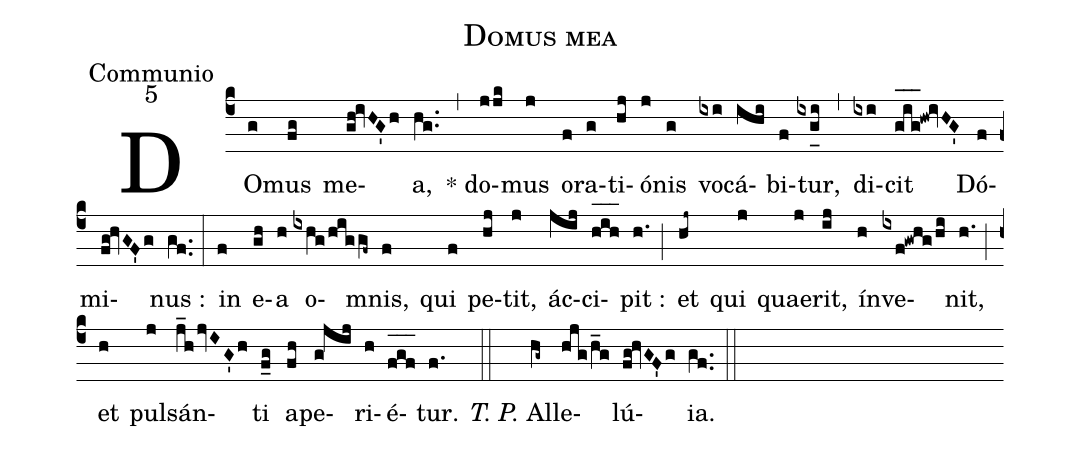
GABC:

name:Domus mea;
office-part:Communio;
mode:5;
%%
(c4) DO(g)mus(fg) me(gh!ivHG'h)a,(hg..) (,) * do(jjk)mus(j) o(f)ra(g)ti(hj)ó(j)nis(g) vo(ixi)cá(ihi)bi(f)tur,(ixg_[uh:l]i) (,) di(ixi)cit(g_[oh:h]i_[oh:h]g_[oh:h]!hw!ivHG') Dó(f)mi(fg!hvGF'g)nus :(gf..) (:) in(f) e(gh)a(h) o(ixhg/higgf~)mnis,(f) qui(f) pe(hj)tit,(j) ác(jij)ci(h_[oh:h]i_[oh:h]h_[oh:h])pit :(h.) (;) et(hj~) qui(j) quae(j)rit,(ij) ín(h)ve(ixf!gwhg/hi)nit,(h.) (;) et(h) pul(j)sán(j_hjvIG'h)ti(f_g) a(fh)pe(g!jij)ri(h)é(f_[oh:h]g_[oh:h]f_[oh:h])tur.(f.) (::) <i>T. P.</i> Al(hg~)le(hjg/h_g)lú(fg!hvGF'g){ia}.(gf..) (::)
